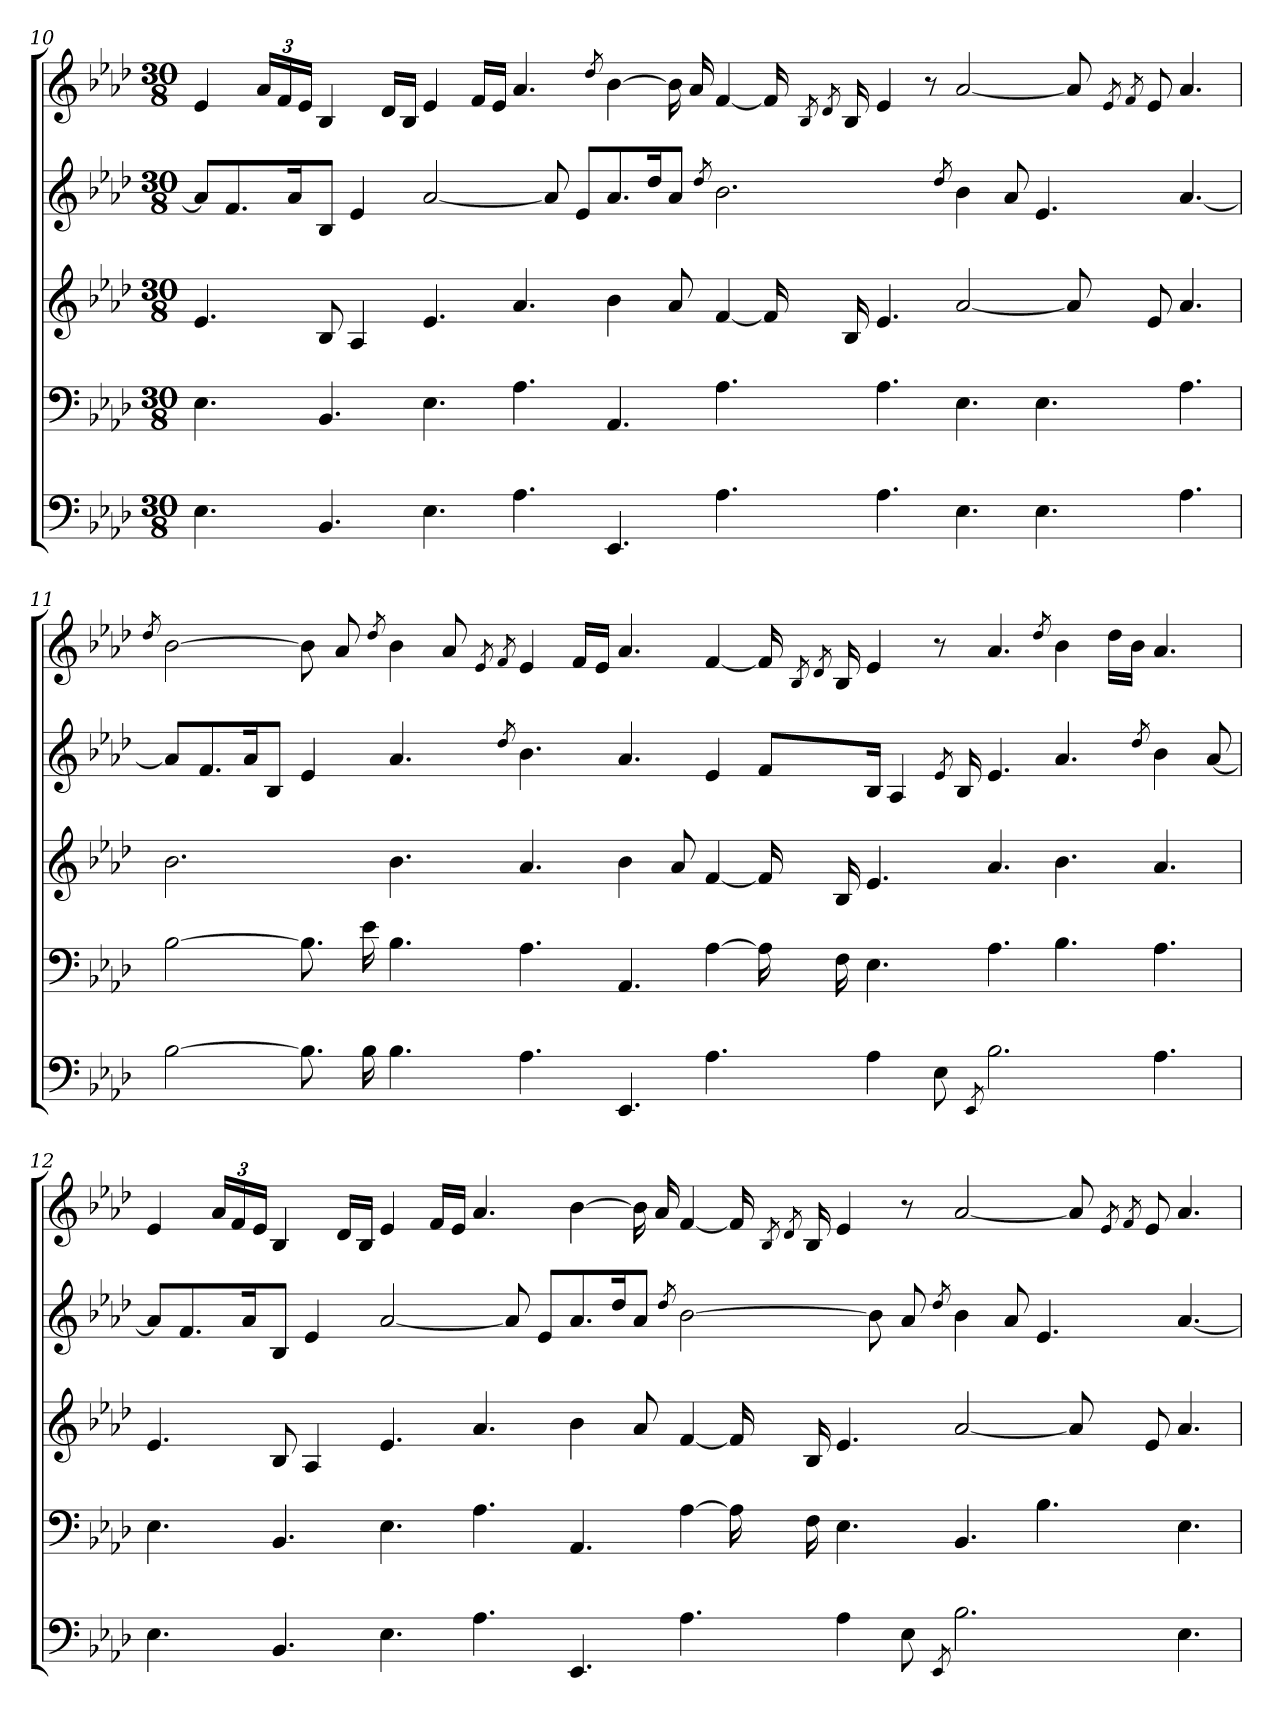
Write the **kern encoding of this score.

**kern	**kern	**kern	**kern	**kern
*part5	*part4	*part3	*part2	*part1
*staff5	*staff4	*staff3	*staff2	*staff1
*clefF4	*clefF4	*clefG2	*clefG2	*clefG2
*k[b-e-a-d-]	*k[b-e-a-d-]	*k[b-e-a-d-]	*k[b-e-a-d-]	*k[b-e-a-d-]
*M30/8	*M30/8	*M30/8	*M30/8	*M30/8
=10	=10	=10	=10	=10
4.E-	4.E-	4.e-	8a-/L]	4e-
.	.	.	8.f/	.
.	.	.	.	24a-/LL
.	.	.	.	24f/
.	.	.	16a-/K	.
.	.	.	.	24e-/JJ
4.BB-	4.BB-	8B-	8B-/J	4B-
.	.	4A-	4e-	.
.	.	.	.	16d-/LL
.	.	.	.	16B-/JJ
4.E-	4.E-	4.e-	[2a-	4e-
.	.	.	.	16f/LL
.	.	.	.	16e-/JJ
4.A-	4.A-	4.a-	.	4.a-
.	.	.	8a-]	.
.	.	.	8e-/L	.
.	.	.	.	8qdd-
4.EE-	4.AA-	4b-	8.a-/	[4b-
.	.	.	16dd-/K	.
.	.	8a-	8a-/J	16b-]
.	.	.	.	16a-
.	.	.	8qdd-	.
4.A-	4.A-	[4f	2.b-	[4f
.	.	16f]	.	16f]
.	.	.	.	8qB-
.	.	.	.	8qd-
.	.	16B-	.	16B-
4.A-	4.A-	4.e-	.	4e-
.	.	.	.	8r
.	.	.	8qdd-	.
4.E-	4.E-	[2a-	4b-	[2a-
.	.	.	8a-	.
4.E-	4.E-	.	4.e-	.
.	.	8a-]	.	8a-]
.	.	.	.	8qe-
.	.	.	.	8qf
.	.	8e-	.	8e-
4.A-	4.A-	4.a-	[4.a-	4.a-
=11	=11	=11	=11	=11
.	.	.	.	8qdd-
[2B-	[2B-	2.b-	8a-/L]	[2b-
.	.	.	8.f/	.
.	.	.	16a-/K	.
.	.	.	8B-/J	.
8.B-]	8.B-]	.	4e-	8b-]
.	.	.	.	8a-
16B-	16e-	.	.	.
.	.	.	.	8qdd-
4.B-	4.B-	4.b-	4.a-	4b-
.	.	.	.	8a-
.	.	.	.	8qe-
.	.	.	8qdd-	8qf
4.A-	4.A-	4.a-	4.b-	4e-
.	.	.	.	16f/LL
.	.	.	.	16e-/JJ
4.EE-	4.AA-	4b-	4.a-	4.a-
.	.	8a-	.	.
4.A-	[4A-	[4f	4e-	[4f
.	16A-]	16f]	8f/L	16f]
.	.	.	.	8qB-
.	.	.	.	8qd-
.	16F	16B-	.	16B-
4A-	4.E-	4.e-	16B-/Jk	4e-
.	.	.	4A-	.
8E-	.	.	.	8r
.	.	.	8qe-	.
.	.	.	16B-	.
8qEE-	.	.	.	.
2.B-	4.A-	4.a-	4.e-	4.a-
.	.	.	.	8qdd-
.	4.B-	4.b-	4.a-	4b-
.	.	.	.	16dd-\LL
.	.	.	.	16b-\JJ
.	.	.	8qdd-	.
4.A-	4.A-	4.a-	4b-	4.a-
.	.	.	[8a-	.
=12	=12	=12	=12	=12
4.E-	4.E-	4.e-	8a-/L]	4e-
.	.	.	8.f/	.
.	.	.	.	24a-/LL
.	.	.	.	24f/
.	.	.	16a-/K	.
.	.	.	.	24e-/JJ
4.BB-	4.BB-	8B-	8B-/J	4B-
.	.	4A-	4e-	.
.	.	.	.	16d-/LL
.	.	.	.	16B-/JJ
4.E-	4.E-	4.e-	[2a-	4e-
.	.	.	.	16f/LL
.	.	.	.	16e-/JJ
4.A-	4.A-	4.a-	.	4.a-
.	.	.	8a-]	.
.	.	.	8e-/L	.
4.EE-	4.AA-	4b-	8.a-/	[4b-
.	.	.	16dd-/K	.
.	.	8a-	8a-/J	16b-]
.	.	.	.	16a-
.	.	.	8qdd-	.
4.A-	[4A-	[4f	[2b-	[4f
.	16A-]	16f]	.	16f]
.	.	.	.	8qB-
.	.	.	.	8qd-
.	16F	16B-	.	16B-
4A-	4.E-	4.e-	.	4e-
.	.	.	8b-]	.
8E-	.	.	8a-	8r
8qEE-	.	.	8qdd-	.
2.B-	4.BB-	[2a-	4b-	[2a-
.	.	.	8a-	.
.	4.B-	.	4.e-	.
.	.	8a-]	.	8a-]
.	.	.	.	8qe-
.	.	.	.	8qf
.	.	8e-	.	8e-
4.E-	4.E-	4.a-	[4.a-	4.a-
=	=	=	=	=
*-	*-	*-	*-	*-
